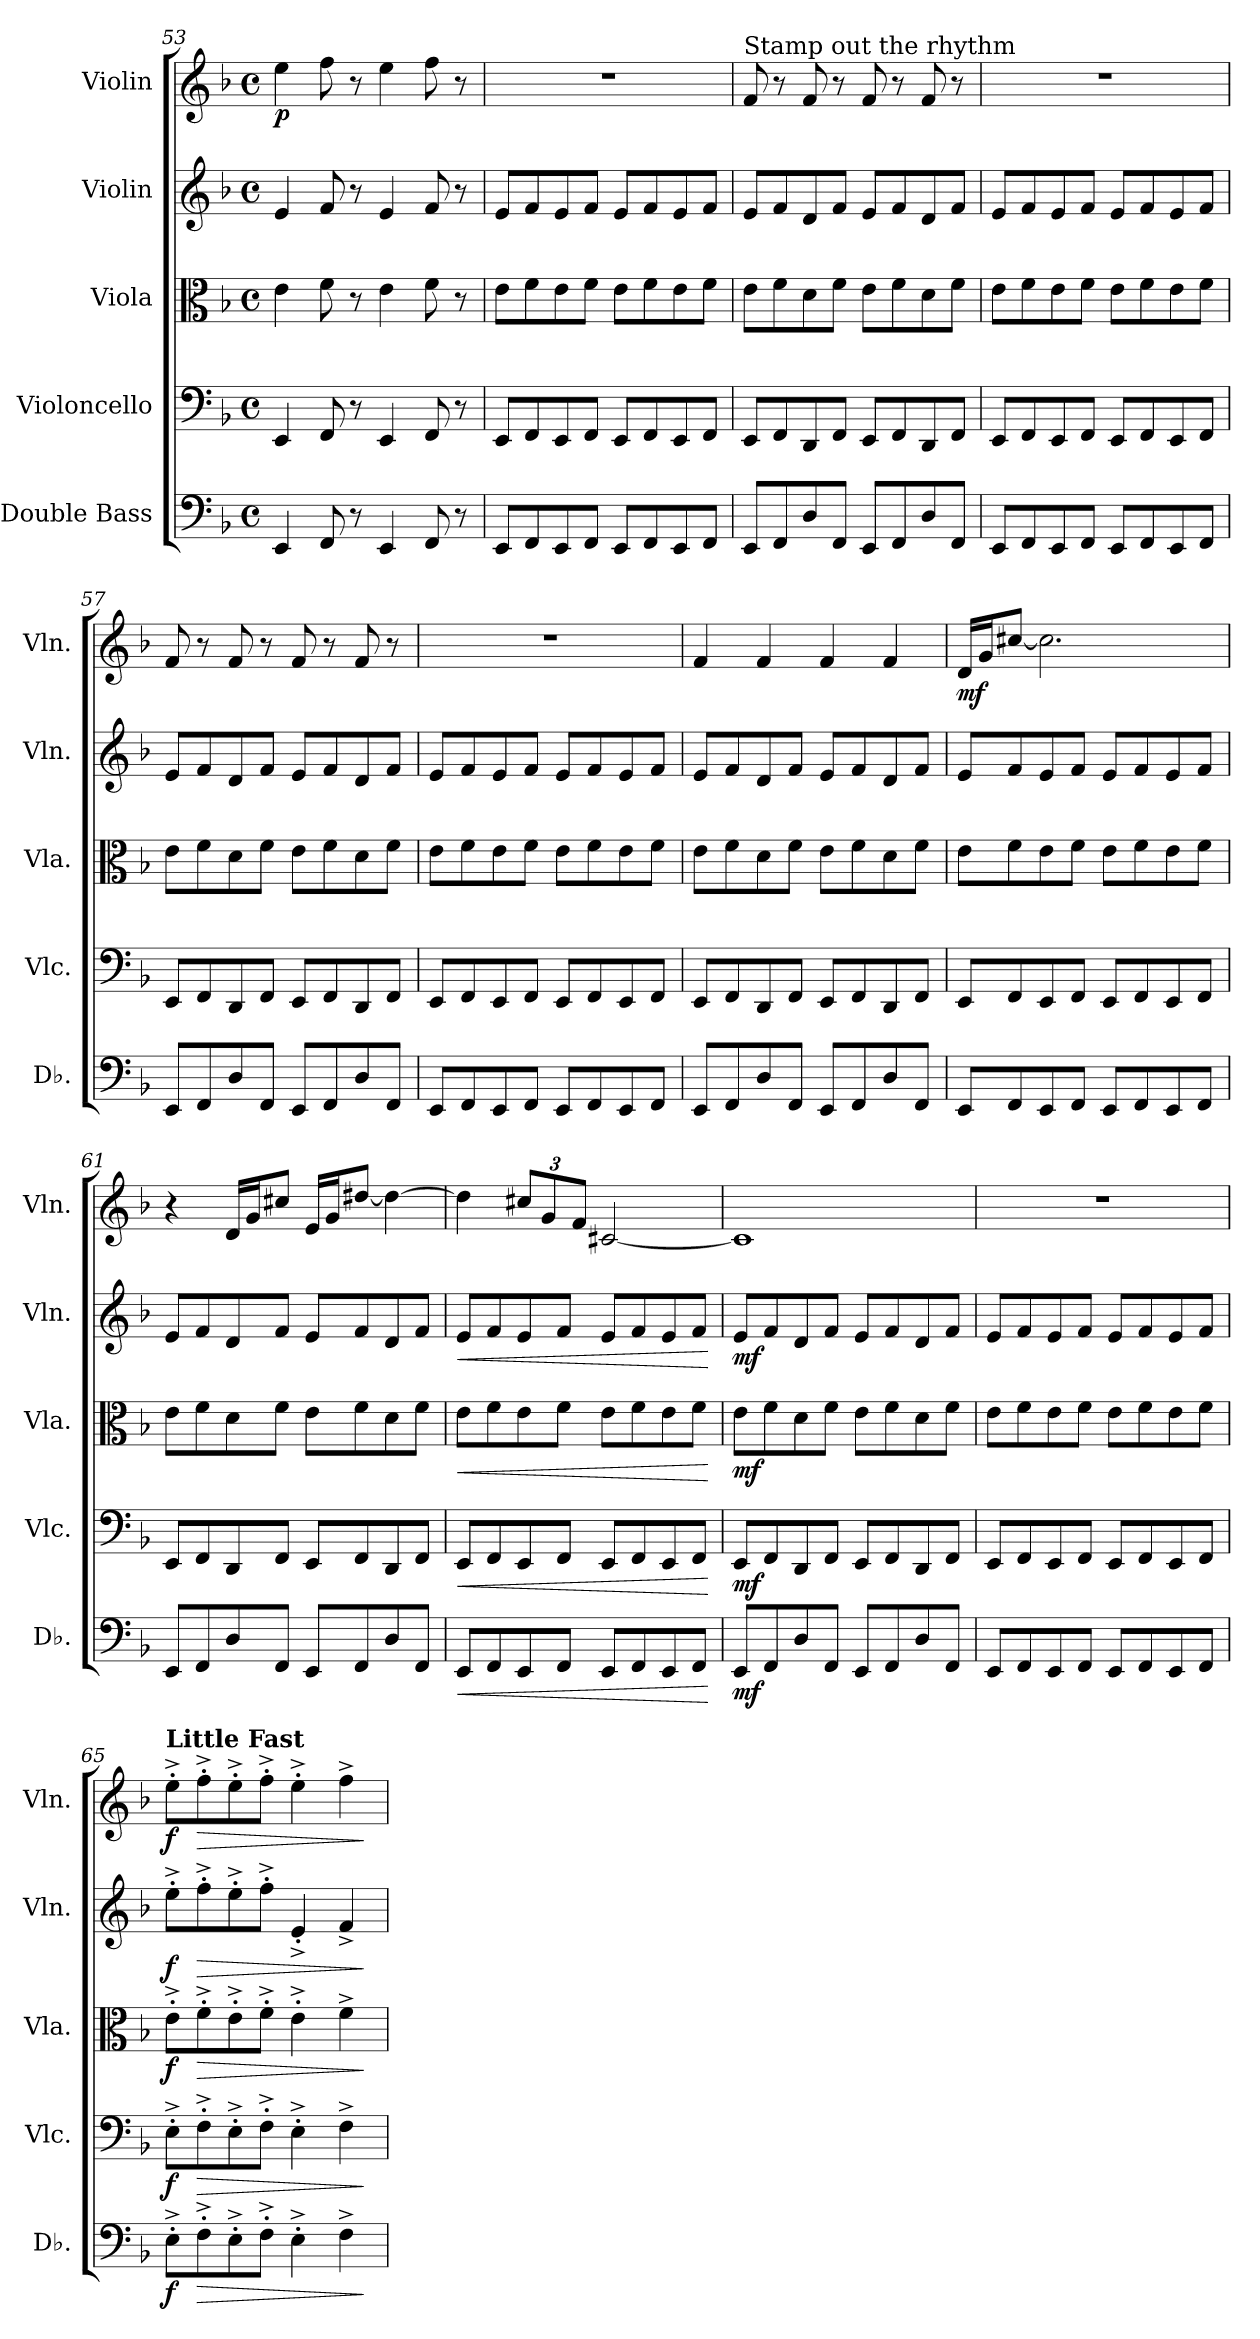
**kern	**dynam	**kern	**dynam	**kern	**dynam	**kern	**dynam	**kern	**dynam
*part5	*part5	*part4	*part4	*part3	*part3	*part2	*part2	*part1	*part1
*staff5	*staff5	*staff4	*staff4	*staff3	*staff3	*staff2	*staff2	*staff1	*staff1
*I"Double Bass	*	*I"Violoncello	*	*I"Viola	*	*I"Violin	*	*I"Violin	*
*I'Db.	*	*I'Vlc.	*	*I'Vla.	*	*I'Vln.	*	*I'Vln.	*
*clefF4	*	*clefF4	*	*clefC3	*	*clefG2	*	*clefG2	*
*ITrd7c12	*	*	*	*	*	*	*	*	*
*k[b-]	*	*k[b-]	*	*k[b-]	*	*k[b-]	*	*k[b-]	*
*M4/4	*	*M4/4	*	*M4/4	*	*M4/4	*	*M4/4	*
*met(c)	*	*met(c)	*	*met(c)	*	*met(c)	*	*met(c)	*
=53	=53	=53	=53	=53	=53	=53	=53	=53	=53
!	!	!	!	!	!	!	!	!	!LO:DY:b
4EEE/	.	4EE/	.	4e\	.	4e/	.	4ee\	p
8FFF/	.	8FF/	.	8f\	.	8f/	.	8ff\	.
8r	.	8r	.	8r	.	8r	.	8r	.
4EEE/	.	4EE/	.	4e\	.	4e/	.	4ee\	.
8FFF/	.	8FF/	.	8f\	.	8f/	.	8ff\	.
8r	.	8r	.	8r	.	8r	.	8r	.
!!LO:PB:g=z
=54	=54	=54	=54	=54	=54	=54	=54	=54	=54
8EEE/L	.	8EE/L	.	8e\L	.	8e/L	.	1r	.
8FFF/	.	8FF/	.	8f\	.	8f/	.	.	.
8EEE/	.	8EE/	.	8e\	.	8e/	.	.	.
8FFF/J	.	8FF/J	.	8f\J	.	8f/J	.	.	.
8EEE/L	.	8EE/L	.	8e\L	.	8e/L	.	.	.
8FFF/	.	8FF/	.	8f\	.	8f/	.	.	.
8EEE/	.	8EE/	.	8e\	.	8e/	.	.	.
8FFF/J	.	8FF/J	.	8f\J	.	8f/J	.	.	.
=55	=55	=55	=55	=55	=55	=55	=55	=55	=55
!	!	!	!	!	!	!	!	!LO:TX:a:t=Stamp out the rhythm	!
8EEE/L	.	8EE/L	.	8e\L	.	8e/L	.	8f/	.
8FFF/	.	8FF/	.	8f\	.	8f/	.	8r	.
8DD/	.	8DD/	.	8d\	.	8d/	.	8f/	.
8FFF/J	.	8FF/J	.	8f\J	.	8f/J	.	8r	.
8EEE/L	.	8EE/L	.	8e\L	.	8e/L	.	8f/	.
8FFF/	.	8FF/	.	8f\	.	8f/	.	8r	.
8DD/	.	8DD/	.	8d\	.	8d/	.	8f/	.
8FFF/J	.	8FF/J	.	8f\J	.	8f/J	.	8r	.
=56	=56	=56	=56	=56	=56	=56	=56	=56	=56
8EEE/L	.	8EE/L	.	8e\L	.	8e/L	.	1r	.
8FFF/	.	8FF/	.	8f\	.	8f/	.	.	.
8EEE/	.	8EE/	.	8e\	.	8e/	.	.	.
8FFF/J	.	8FF/J	.	8f\J	.	8f/J	.	.	.
8EEE/L	.	8EE/L	.	8e\L	.	8e/L	.	.	.
8FFF/	.	8FF/	.	8f\	.	8f/	.	.	.
8EEE/	.	8EE/	.	8e\	.	8e/	.	.	.
8FFF/J	.	8FF/J	.	8f\J	.	8f/J	.	.	.
=57	=57	=57	=57	=57	=57	=57	=57	=57	=57
8EEE/L	.	8EE/L	.	8e\L	.	8e/L	.	8f/	.
8FFF/	.	8FF/	.	8f\	.	8f/	.	8r	.
8DD/	.	8DD/	.	8d\	.	8d/	.	8f/	.
8FFF/J	.	8FF/J	.	8f\J	.	8f/J	.	8r	.
8EEE/L	.	8EE/L	.	8e\L	.	8e/L	.	8f/	.
8FFF/	.	8FF/	.	8f\	.	8f/	.	8r	.
8DD/	.	8DD/	.	8d\	.	8d/	.	8f/	.
8FFF/J	.	8FF/J	.	8f\J	.	8f/J	.	8r	.
!!LO:LB:g=z
=58	=58	=58	=58	=58	=58	=58	=58	=58	=58
8EEE/L	.	8EE/L	.	8e\L	.	8e/L	.	1r	.
8FFF/	.	8FF/	.	8f\	.	8f/	.	.	.
8EEE/	.	8EE/	.	8e\	.	8e/	.	.	.
8FFF/J	.	8FF/J	.	8f\J	.	8f/J	.	.	.
8EEE/L	.	8EE/L	.	8e\L	.	8e/L	.	.	.
8FFF/	.	8FF/	.	8f\	.	8f/	.	.	.
8EEE/	.	8EE/	.	8e\	.	8e/	.	.	.
8FFF/J	.	8FF/J	.	8f\J	.	8f/J	.	.	.
=59	=59	=59	=59	=59	=59	=59	=59	=59	=59
8EEE/L	.	8EE/L	.	8e\L	.	8e/L	.	4f/	.
8FFF/	.	8FF/	.	8f\	.	8f/	.	.	.
8DD/	.	8DD/	.	8d\	.	8d/	.	4f/	.
8FFF/J	.	8FF/J	.	8f\J	.	8f/J	.	.	.
8EEE/L	.	8EE/L	.	8e\L	.	8e/L	.	4f/	.
8FFF/	.	8FF/	.	8f\	.	8f/	.	.	.
8DD/	.	8DD/	.	8d\	.	8d/	.	4f/	.
8FFF/J	.	8FF/J	.	8f\J	.	8f/J	.	.	.
=60	=60	=60	=60	=60	=60	=60	=60	=60	=60
!	!	!	!	!	!	!	!	!	!LO:DY:b
8EEE/L	.	8EE/L	.	8e\L	.	8e/L	.	16d/LL	mf
.	.	.	.	.	.	.	.	16g/J	.
8FFF/	.	8FF/	.	8f\	.	8f/	.	[8cc#X/J	.
8EEE/	.	8EE/	.	8e\	.	8e/	.	2.cc#\]	.
8FFF/J	.	8FF/J	.	8f\J	.	8f/J	.	.	.
8EEE/L	.	8EE/L	.	8e\L	.	8e/L	.	.	.
8FFF/	.	8FF/	.	8f\	.	8f/	.	.	.
8EEE/	.	8EE/	.	8e\	.	8e/	.	.	.
8FFF/J	.	8FF/J	.	8f\J	.	8f/J	.	.	.
!!LO:PB:g=z
=61	=61	=61	=61	=61	=61	=61	=61	=61	=61
8EEE/L	.	8EE/L	.	8e\L	.	8e/L	.	4r	.
8FFF/	.	8FF/	.	8f\	.	8f/	.	.	.
8DD/	.	8DD/	.	8d\	.	8d/	.	16d/LL	.
.	.	.	.	.	.	.	.	16g/J	.
8FFF/J	.	8FF/J	.	8f\J	.	8f/J	.	8cc#X/J	.
8EEE/L	.	8EE/L	.	8e\L	.	8e/L	.	16e/LL	.
.	.	.	.	.	.	.	.	16g/J	.
8FFF/	.	8FF/	.	8f\	.	8f/	.	[8dd#X/J	.
8DD/	.	8DD/	.	8d\	.	8d/	.	4dd#\_	.
8FFF/J	.	8FF/J	.	8f\J	.	8f/J	.	.	.
=62	=62	=62	=62	=62	=62	=62	=62	=62	=62
!	!LO:HP:b	!	!LO:HP:b	!	!LO:HP:b	!	!LO:HP:b	!	!
8EEE/L	<	8EE/L	<	8e\L	<	8e/L	<	4dd#\]	.
8FFF/	.	8FF/	.	8f\	.	8f/	.	.	.
*	*	*	*	*	*	*	*	*Xbrackettup	*
8EEE/	.	8EE/	.	8e\	.	8e/	.	12cc#X/L	.
.	.	.	.	.	.	.	.	12g/	.
8FFF/J	.	8FF/J	.	8f\J	.	8f/J	.	.	.
.	.	.	.	.	.	.	.	12f/J	.
8EEE/L	.	8EE/L	.	8e\L	.	8e/L	.	[2c#X/	.
8FFF/	.	8FF/	.	8f\	.	8f/	.	.	.
8EEE/	.	8EE/	.	8e\	.	8e/	.	.	.
8FFF/J	.	8FF/J	.	8f\J	.	8f/J	.	.	.
.	[	.	[	.	[	.	[	.	.
=63	=63	=63	=63	=63	=63	=63	=63	=63	=63
!	!LO:DY:b	!	!LO:DY:b	!	!LO:DY:b	!	!LO:DY:b	!	!
8EEE/L	mf	8EE/L	mf	8e\L	mf	8e/L	mf	1c#]	.
8FFF/	.	8FF/	.	8f\	.	8f/	.	.	.
8DD/	.	8DD/	.	8d\	.	8d/	.	.	.
8FFF/J	.	8FF/J	.	8f\J	.	8f/J	.	.	.
8EEE/L	.	8EE/L	.	8e\L	.	8e/L	.	.	.
8FFF/	.	8FF/	.	8f\	.	8f/	.	.	.
8DD/	.	8DD/	.	8d\	.	8d/	.	.	.
8FFF/J	.	8FF/J	.	8f\J	.	8f/J	.	.	.
=64	=64	=64	=64	=64	=64	=64	=64	=64	=64
8EEE/L	.	8EE/L	.	8e\L	.	8e/L	.	1r	.
8FFF/	.	8FF/	.	8f\	.	8f/	.	.	.
8EEE/	.	8EE/	.	8e\	.	8e/	.	.	.
8FFF/J	.	8FF/J	.	8f\J	.	8f/J	.	.	.
8EEE/L	.	8EE/L	.	8e\L	.	8e/L	.	.	.
8FFF/	.	8FF/	.	8f\	.	8f/	.	.	.
8EEE/	.	8EE/	.	8e\	.	8e/	.	.	.
8FFF/J	.	8FF/J	.	8f\J	.	8f/J	.	.	.
!!LO:LB:g=z
=65	=65	=65	=65	=65	=65	=65	=65	=65	=65
!	!	!	!	!	!	!	!	!LO:TX:a:B:t=Little Fast	!
!	!LO:DY:b	!	!LO:DY:b	!	!LO:DY:b	!	!LO:DY:b	!	!LO:DY:b
8EE^'\L	f	8E^'\L	f	8e^'\L	f	8ee^'\L	f	8ee^'\L	f
!	!LO:HP:b	!	!LO:HP:b	!	!LO:HP:b	!	!LO:HP:b	!	!LO:HP:b
8FF^'\	>	8F^'\	>	8f^'\	>	8ff^'\	>	8ff^'\	>
8EE^'\	.	8E^'\	.	8e^'\	.	8ee^'\	.	8ee^'\	.
8FF^'\J	.	8F^'\J	.	8f^'\J	.	8ff^'\J	.	8ff^'\J	.
4EE^'\	.	4E^'\	.	4e^'\	.	4e^'/	.	4ee^'\	.
4FF^\	.	4F^\	.	4f^\	.	4f^/	.	4ff^\	.
.	]	.	]	.	]	.	]	.	]
=	=	=	=	=	=	=	=	=	=
*-	*-	*-	*-	*-	*-	*-	*-	*-	*-
